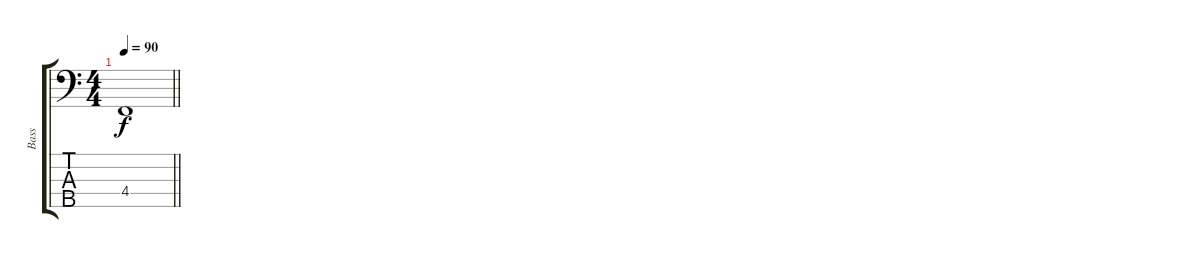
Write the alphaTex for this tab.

\track ("Bass" "Bass") {instrument electricbassfinger}
\staff {score tabs}
\tuning (E2 B1 Gb1 Db1 Ab0) {hide}
\ts (4 4)
\tempo 90
\clef f4
\barLineRight lightlight
\ks c
4.4.1{dy f}
